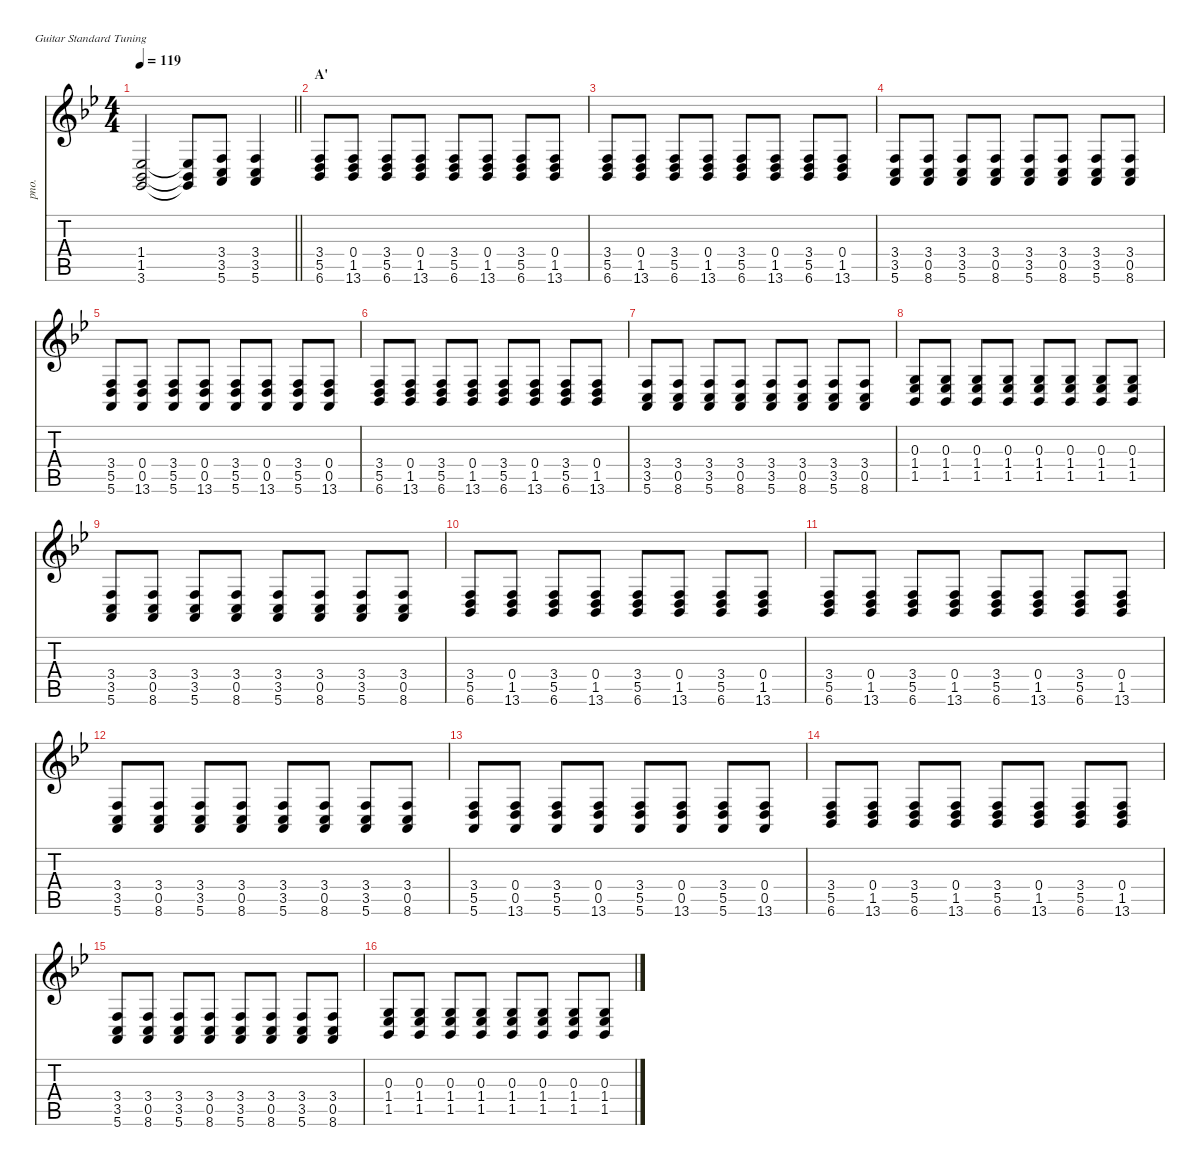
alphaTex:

\defaultSystemsLayout 4
\hideDynamics
\bracketExtendMode nobrackets
\otherSystemsTrackNameOrientation horizontal
\track ("Keyboard 1" "pno.") {instrument brightacousticpiano}
\staff {score tabs}
\tuning (E4 B3 G3 D3 A2 E2)
\ts (4 4)
\tempo 119
\clef g2
\barLineRight lightlight
\ks bb
(1.4{t acc b} 1.5{t acc b} 3.6{t acc forcenatural}).2{dy f} (1.4{t acc b} 1.5{t acc b} 3.6{t acc forcenatural}).8 (3.4{acc forcenatural} 3.5{acc forcenatural} 5.6{acc forcenatural}).8 (3.4{acc forcenatural} 3.5{acc forcenatural} 5.6{acc forcenatural}).4 |
\section ("" "A'")
(3.4{acc forcenatural} 5.5{acc forcenatural} 6.6{acc b}).8 (0.4{acc forcenatural} 1.5{acc b} 13.6{acc forcenatural}).8 (3.4{acc forcenatural} 5.5{acc forcenatural} 6.6{acc b}).8 (0.4{acc forcenatural} 1.5{acc b} 13.6{acc forcenatural}).8 (3.4{acc forcenatural} 5.5{acc forcenatural} 6.6{acc b}).8 (0.4{acc forcenatural} 1.5{acc b} 13.6{acc forcenatural}).8 (3.4{acc forcenatural} 5.5{acc forcenatural} 6.6{acc b}).8 (0.4{acc forcenatural} 1.5{acc b} 13.6{acc forcenatural}).8 |
(3.4{acc forcenatural} 5.5{acc forcenatural} 6.6{acc b}).8 (0.4{acc forcenatural} 1.5{acc b} 13.6{acc forcenatural}).8 (3.4{acc forcenatural} 5.5{acc forcenatural} 6.6{acc b}).8 (0.4{acc forcenatural} 1.5{acc b} 13.6{acc forcenatural}).8 (3.4{acc forcenatural} 5.5{acc forcenatural} 6.6{acc b}).8 (0.4{acc forcenatural} 1.5{acc b} 13.6{acc forcenatural}).8 (3.4{acc forcenatural} 5.5{acc forcenatural} 6.6{acc b}).8 (0.4{acc forcenatural} 1.5{acc b} 13.6{acc forcenatural}).8 |
(3.4{acc forcenatural} 3.5{acc forcenatural} 5.6{acc forcenatural}).8 (3.4{acc forcenatural} 0.5{acc forcenatural} 8.6{acc forcenatural}).8 (3.4{acc forcenatural} 3.5{acc forcenatural} 5.6{acc forcenatural}).8 (3.4{acc forcenatural} 0.5{acc forcenatural} 8.6{acc forcenatural}).8 (3.4{acc forcenatural} 3.5{acc forcenatural} 5.6{acc forcenatural}).8 (3.4{acc forcenatural} 0.5{acc forcenatural} 8.6{acc forcenatural}).8 (3.4{acc forcenatural} 3.5{acc forcenatural} 5.6{acc forcenatural}).8 (3.4{acc forcenatural} 0.5{acc forcenatural} 8.6{acc forcenatural}).8 |
(3.4{acc forcenatural} 5.5{acc forcenatural} 5.6{acc forcenatural}).8 (0.4{acc forcenatural} 0.5{acc forcenatural} 13.6{acc forcenatural}).8 (3.4{acc forcenatural} 5.5{acc forcenatural} 5.6{acc forcenatural}).8 (0.4{acc forcenatural} 0.5{acc forcenatural} 13.6{acc forcenatural}).8 (3.4{acc forcenatural} 5.5{acc forcenatural} 5.6{acc forcenatural}).8 (0.4{acc forcenatural} 0.5{acc forcenatural} 13.6{acc forcenatural}).8 (3.4{acc forcenatural} 5.5{acc forcenatural} 5.6{acc forcenatural}).8 (0.4{acc forcenatural} 0.5{acc forcenatural} 13.6{acc forcenatural}).8 |
(3.4{acc forcenatural} 5.5{acc forcenatural} 6.6{acc b}).8 (0.4{acc forcenatural} 1.5{acc b} 13.6{acc forcenatural}).8 (3.4{acc forcenatural} 5.5{acc forcenatural} 6.6{acc b}).8 (0.4{acc forcenatural} 1.5{acc b} 13.6{acc forcenatural}).8 (3.4{acc forcenatural} 5.5{acc forcenatural} 6.6{acc b}).8 (0.4{acc forcenatural} 1.5{acc b} 13.6{acc forcenatural}).8 (3.4{acc forcenatural} 5.5{acc forcenatural} 6.6{acc b}).8 (0.4{acc forcenatural} 1.5{acc b} 13.6{acc forcenatural}).8 |
(3.4{acc forcenatural} 3.5{acc forcenatural} 5.6{acc forcenatural}).8 (3.4{acc forcenatural} 0.5{acc forcenatural} 8.6{acc forcenatural}).8 (3.4{acc forcenatural} 3.5{acc forcenatural} 5.6{acc forcenatural}).8 (3.4{acc forcenatural} 0.5{acc forcenatural} 8.6{acc forcenatural}).8 (3.4{acc forcenatural} 3.5{acc forcenatural} 5.6{acc forcenatural}).8 (3.4{acc forcenatural} 0.5{acc forcenatural} 8.6{acc forcenatural}).8 (3.4{acc forcenatural} 3.5{acc forcenatural} 5.6{acc forcenatural}).8 (3.4{acc forcenatural} 0.5{acc forcenatural} 8.6{acc forcenatural}).8 |
(0.3{acc forcenatural} 1.4{acc b} 1.5{acc b}).8 (0.3{acc forcenatural} 1.4{acc b} 1.5{acc b}).8 (0.3{acc forcenatural} 1.4{acc b} 1.5{acc b}).8 (0.3{acc forcenatural} 1.4{acc b} 1.5{acc b}).8 (0.3{acc forcenatural} 1.4{acc b} 1.5{acc b}).8 (0.3{acc forcenatural} 1.4{acc b} 1.5{acc b}).8 (0.3{acc forcenatural} 1.4{acc b} 1.5{acc b}).8 (0.3{acc forcenatural} 1.4{acc b} 1.5{acc b}).8 |
(3.4{acc forcenatural} 3.5{acc forcenatural} 5.6{acc forcenatural}).8 (3.4{acc forcenatural} 0.5{acc forcenatural} 8.6{acc forcenatural}).8 (3.4{acc forcenatural} 3.5{acc forcenatural} 5.6{acc forcenatural}).8 (3.4{acc forcenatural} 0.5{acc forcenatural} 8.6{acc forcenatural}).8 (3.4{acc forcenatural} 3.5{acc forcenatural} 5.6{acc forcenatural}).8 (3.4{acc forcenatural} 0.5{acc forcenatural} 8.6{acc forcenatural}).8 (3.4{acc forcenatural} 3.5{acc forcenatural} 5.6{acc forcenatural}).8 (3.4{acc forcenatural} 0.5{acc forcenatural} 8.6{acc forcenatural}).8 |
(3.4{acc forcenatural} 5.5{acc forcenatural} 6.6{acc b}).8 (0.4{acc forcenatural} 1.5{acc b} 13.6{acc forcenatural}).8 (3.4{acc forcenatural} 5.5{acc forcenatural} 6.6{acc b}).8 (0.4{acc forcenatural} 1.5{acc b} 13.6{acc forcenatural}).8 (3.4{acc forcenatural} 5.5{acc forcenatural} 6.6{acc b}).8 (0.4{acc forcenatural} 1.5{acc b} 13.6{acc forcenatural}).8 (3.4{acc forcenatural} 5.5{acc forcenatural} 6.6{acc b}).8 (0.4{acc forcenatural} 1.5{acc b} 13.6{acc forcenatural}).8 |
(3.4{acc forcenatural} 5.5{acc forcenatural} 6.6{acc b}).8 (0.4{acc forcenatural} 1.5{acc b} 13.6{acc forcenatural}).8 (3.4{acc forcenatural} 5.5{acc forcenatural} 6.6{acc b}).8 (0.4{acc forcenatural} 1.5{acc b} 13.6{acc forcenatural}).8 (3.4{acc forcenatural} 5.5{acc forcenatural} 6.6{acc b}).8 (0.4{acc forcenatural} 1.5{acc b} 13.6{acc forcenatural}).8 (3.4{acc forcenatural} 5.5{acc forcenatural} 6.6{acc b}).8 (0.4{acc forcenatural} 1.5{acc b} 13.6{acc forcenatural}).8 |
(3.4{acc forcenatural} 3.5{acc forcenatural} 5.6{acc forcenatural}).8 (3.4{acc forcenatural} 0.5{acc forcenatural} 8.6{acc forcenatural}).8 (3.4{acc forcenatural} 3.5{acc forcenatural} 5.6{acc forcenatural}).8 (3.4{acc forcenatural} 0.5{acc forcenatural} 8.6{acc forcenatural}).8 (3.4{acc forcenatural} 3.5{acc forcenatural} 5.6{acc forcenatural}).8 (3.4{acc forcenatural} 0.5{acc forcenatural} 8.6{acc forcenatural}).8 (3.4{acc forcenatural} 3.5{acc forcenatural} 5.6{acc forcenatural}).8 (3.4{acc forcenatural} 0.5{acc forcenatural} 8.6{acc forcenatural}).8 |
(3.4{acc forcenatural} 5.5{acc forcenatural} 5.6{acc forcenatural}).8 (0.4{acc forcenatural} 0.5{acc forcenatural} 13.6{acc forcenatural}).8 (3.4{acc forcenatural} 5.5{acc forcenatural} 5.6{acc forcenatural}).8 (0.4{acc forcenatural} 0.5{acc forcenatural} 13.6{acc forcenatural}).8 (3.4{acc forcenatural} 5.5{acc forcenatural} 5.6{acc forcenatural}).8 (0.4{acc forcenatural} 0.5{acc forcenatural} 13.6{acc forcenatural}).8 (3.4{acc forcenatural} 5.5{acc forcenatural} 5.6{acc forcenatural}).8 (0.4{acc forcenatural} 0.5{acc forcenatural} 13.6{acc forcenatural}).8 |
(3.4{acc forcenatural} 5.5{acc forcenatural} 6.6{acc b}).8 (0.4{acc forcenatural} 1.5{acc b} 13.6{acc forcenatural}).8 (3.4{acc forcenatural} 5.5{acc forcenatural} 6.6{acc b}).8 (0.4{acc forcenatural} 1.5{acc b} 13.6{acc forcenatural}).8 (3.4{acc forcenatural} 5.5{acc forcenatural} 6.6{acc b}).8 (0.4{acc forcenatural} 1.5{acc b} 13.6{acc forcenatural}).8 (3.4{acc forcenatural} 5.5{acc forcenatural} 6.6{acc b}).8 (0.4{acc forcenatural} 1.5{acc b} 13.6{acc forcenatural}).8 |
(3.4{acc forcenatural} 3.5{acc forcenatural} 5.6{acc forcenatural}).8 (3.4{acc forcenatural} 0.5{acc forcenatural} 8.6{acc forcenatural}).8 (3.4{acc forcenatural} 3.5{acc forcenatural} 5.6{acc forcenatural}).8 (3.4{acc forcenatural} 0.5{acc forcenatural} 8.6{acc forcenatural}).8 (3.4{acc forcenatural} 3.5{acc forcenatural} 5.6{acc forcenatural}).8 (3.4{acc forcenatural} 0.5{acc forcenatural} 8.6{acc forcenatural}).8 (3.4{acc forcenatural} 3.5{acc forcenatural} 5.6{acc forcenatural}).8 (3.4{acc forcenatural} 0.5{acc forcenatural} 8.6{acc forcenatural}).8 |
(0.3{acc forcenatural} 1.4{acc b} 1.5{acc b}).8 (0.3{acc forcenatural} 1.4{acc b} 1.5{acc b}).8 (0.3{acc forcenatural} 1.4{acc b} 1.5{acc b}).8 (0.3{acc forcenatural} 1.4{acc b} 1.5{acc b}).8 (0.3{acc forcenatural} 1.4{acc b} 1.5{acc b}).8 (0.3{acc forcenatural} 1.4{acc b} 1.5{acc b}).8 (0.3{acc forcenatural} 1.4{acc b} 1.5{acc b}).8 (0.3{acc forcenatural} 1.4{acc b} 1.5{acc b}).8
